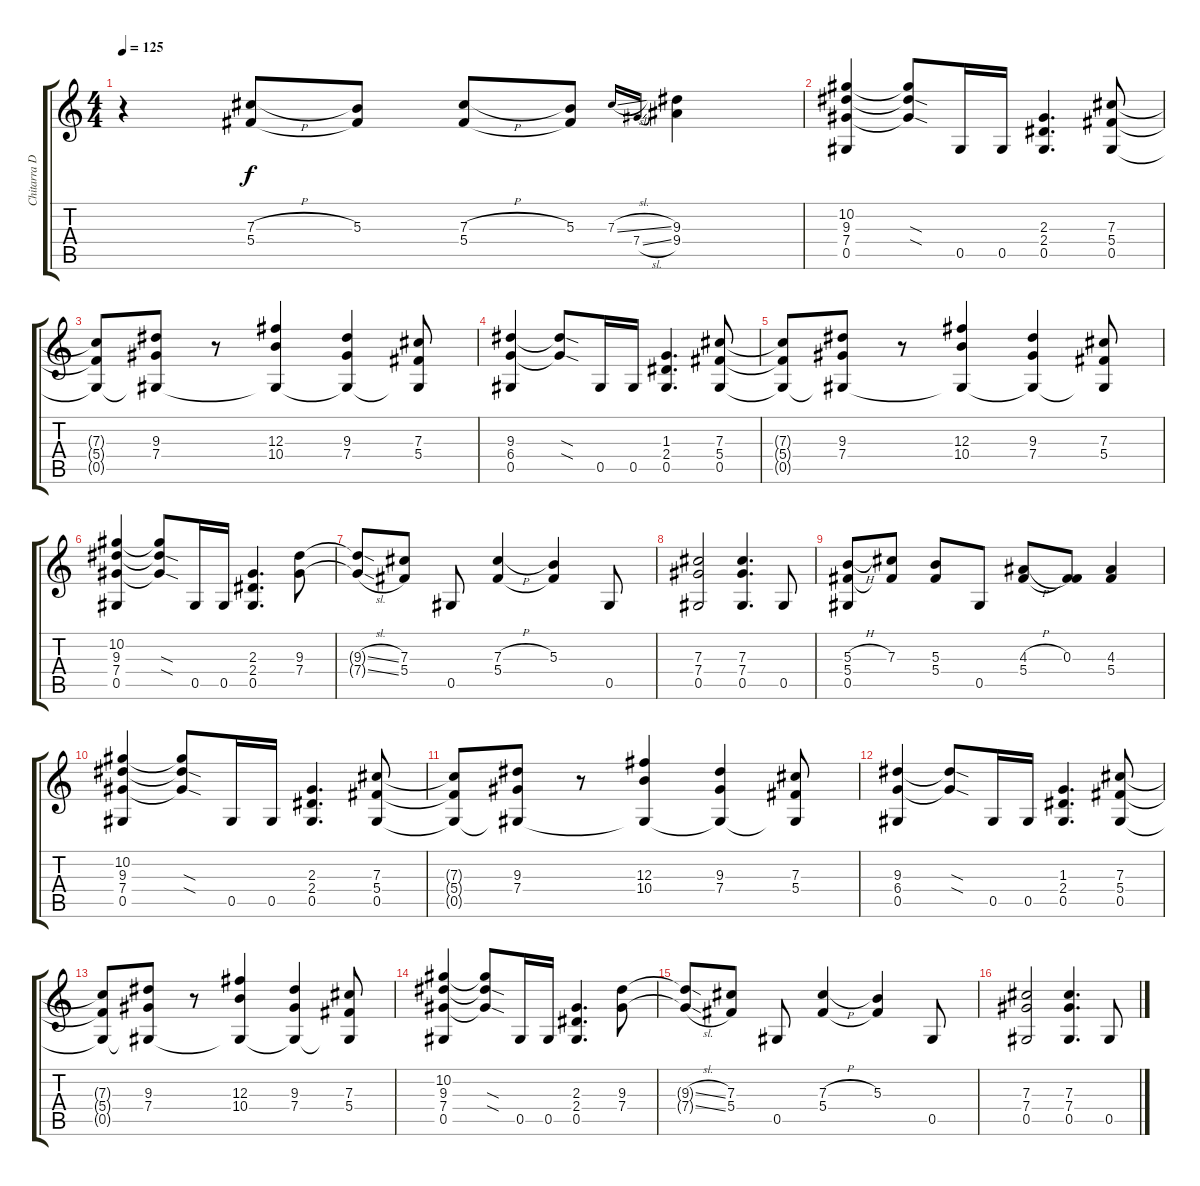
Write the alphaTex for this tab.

\track ("Chitarra Distorta " "Chitarra D") {instrument electricguitarclean}
\staff {score tabs}
\tuning (Eb4 Bb3 Gb3 Db3 Ab2 Eb2) {hide}
\ts (4 4)
\tempo 125
\clef g2
\ks c
r.4{dy f instrument overdrivenguitar} (7.3{h} 5.4).8 (5.3 5.4{t}).8 (7.3{h} 5.4).8 (5.3 5.4{t}).8 7.3{sl}.16{gr onbeat} 7.4{sl}.16{gr onbeat} (9.3 9.4).4 |
(10.2 9.3 7.4 0.5).4 (10.2{t} 9.3{sod t} 7.4{sod t}).8 0.5.16 0.5.16 (2.3 2.4 0.5).4{d} (7.3 5.4 0.5).8 |
(7.3{t} 5.4{t} 0.5{t}).8 (9.3 7.4 0.5{t}).8 r.8 (12.3 10.4 0.5{t}).4 (9.3 7.4 0.5{t}).4 (7.3 5.4 0.5{t}).8 |
(9.3 6.4 0.5).4 (9.3{sod t} 6.4{sod t}).8 0.5.16 0.5.16 (1.3 2.4 0.5).4{d} (7.3 5.4 0.5).8 |
(7.3{t} 5.4{t} 0.5{t}).8 (9.3 7.4 0.5{t}).8 r.8 (12.3 10.4 0.5{t}).4 (9.3 7.4 0.5{t}).4 (7.3 5.4 0.5{t}).8 |
(10.2 9.3 7.4 0.5).4 (10.2{t} 9.3{sod t} 7.4{sod t}).8 0.5.16 0.5.16 (2.3 2.4 0.5).4{d} (9.3 7.4).8 |
(9.3{sl t} 7.4{sl t}).8 (7.3 5.4).8 0.5.8 (7.3{h} 5.4).4 (5.3 5.4{t}).4 0.5.8 |
(7.3 7.4 0.5).2 (7.3 7.4 0.5).4{d} 0.5.8 |
(5.3{h} 5.4 0.5).8 (7.3 5.4{t}).8 (5.3 5.4).8 0.5.8 (4.3{h} 5.4).8 (0.3 5.4{t}).8 (4.3 5.4).4 |
(10.2 9.3 7.4 0.5).4 (10.2{t} 9.3{sod t} 7.4{sod t}).8 0.5.16 0.5.16 (2.3 2.4 0.5).4{d} (7.3 5.4 0.5).8 |
(7.3{t} 5.4{t} 0.5{t}).8 (9.3 7.4 0.5{t}).8 r.8 (12.3 10.4 0.5{t}).4 (9.3 7.4 0.5{t}).4 (7.3 5.4 0.5{t}).8 |
(9.3 6.4 0.5).4 (9.3{sod t} 6.4{sod t}).8 0.5.16 0.5.16 (1.3 2.4 0.5).4{d} (7.3 5.4 0.5).8 |
(7.3{t} 5.4{t} 0.5{t}).8 (9.3 7.4 0.5{t}).8 r.8 (12.3 10.4 0.5{t}).4 (9.3 7.4 0.5{t}).4 (7.3 5.4 0.5{t}).8 |
(10.2 9.3 7.4 0.5).4 (10.2{t} 9.3{sod t} 7.4{sod t}).8 0.5.16 0.5.16 (2.3 2.4 0.5).4{d} (9.3 7.4).8 |
(9.3{sl t} 7.4{sl t}).8 (7.3 5.4).8 0.5.8 (7.3{h} 5.4).4 (5.3 5.4{t}).4 0.5.8 |
(7.3 7.4 0.5).2 (7.3 7.4 0.5).4{d} 0.5.8
